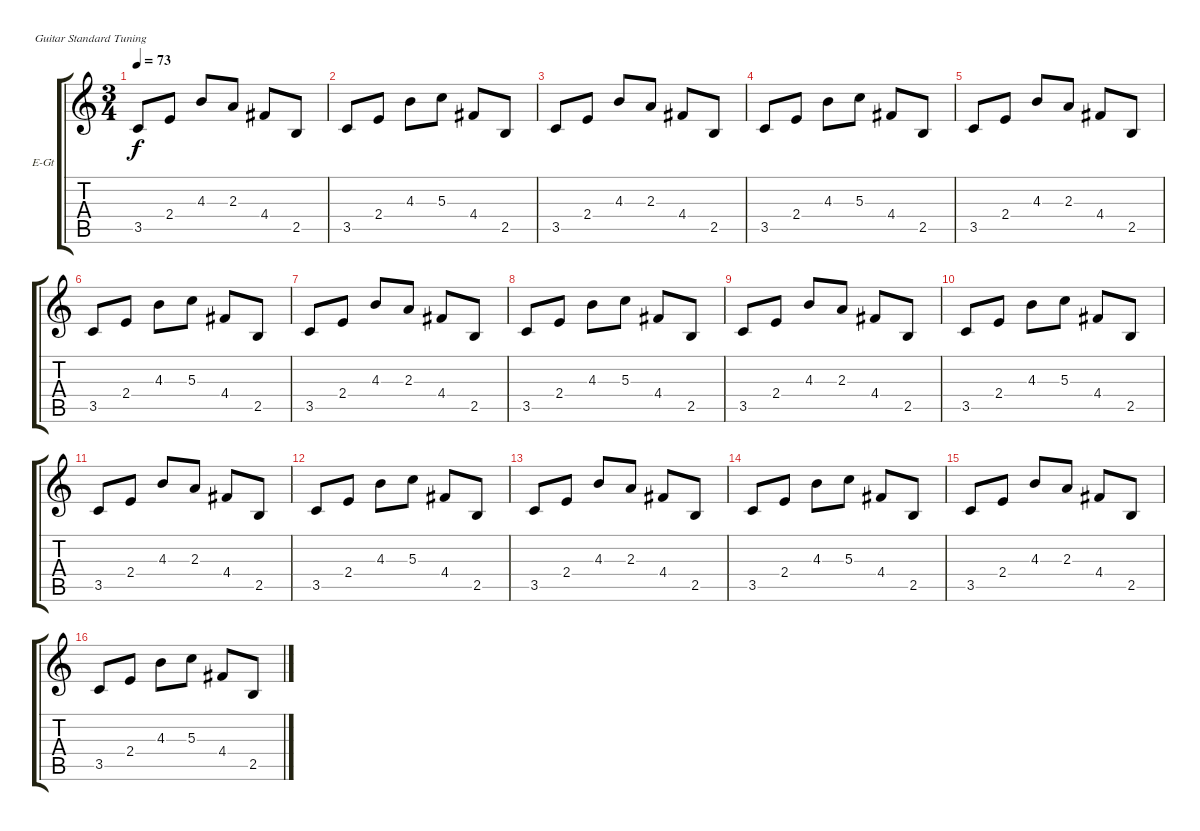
\defaultSystemsLayout 4
\bracketExtendMode groupsimilarinstruments
\firstSystemTrackNameOrientation horizontal
\otherSystemsTrackNameOrientation horizontal
\track ("Electric Guitar" "E-Gt") {instrument overdrivenguitar}
\staff {score tabs}
\tuning (E4 B3 G3 D3 A2 E2)
\ts (3 4)
\tempo 73
\clef g2
\ks c
3.5.8{dy f} 2.4.8 4.3.8 2.3.8 4.4.8 2.5.8 |
3.5.8 2.4.8 4.3.8 5.3.8 4.4.8 2.5.8 |
3.5.8 2.4.8 4.3.8 2.3.8 4.4.8 2.5.8 |
3.5.8 2.4.8 4.3.8 5.3.8 4.4.8 2.5.8 |
3.5.8 2.4.8 4.3.8 2.3.8 4.4.8 2.5.8 |
3.5.8 2.4.8 4.3.8 5.3.8 4.4.8 2.5.8 |
3.5.8 2.4.8 4.3.8 2.3.8 4.4.8 2.5.8 |
3.5.8 2.4.8 4.3.8 5.3.8 4.4.8 2.5.8 |
3.5.8 2.4.8 4.3.8 2.3.8 4.4.8 2.5.8 |
3.5.8 2.4.8 4.3.8 5.3.8 4.4.8 2.5.8 |
3.5.8 2.4.8 4.3.8 2.3.8 4.4.8 2.5.8 |
3.5.8 2.4.8 4.3.8 5.3.8 4.4.8 2.5.8 |
3.5.8 2.4.8 4.3.8 2.3.8 4.4.8 2.5.8 |
3.5.8 2.4.8 4.3.8 5.3.8 4.4.8 2.5.8 |
3.5.8 2.4.8 4.3.8 2.3.8 4.4.8 2.5.8 |
3.5.8 2.4.8 4.3.8 5.3.8 4.4.8 2.5.8
